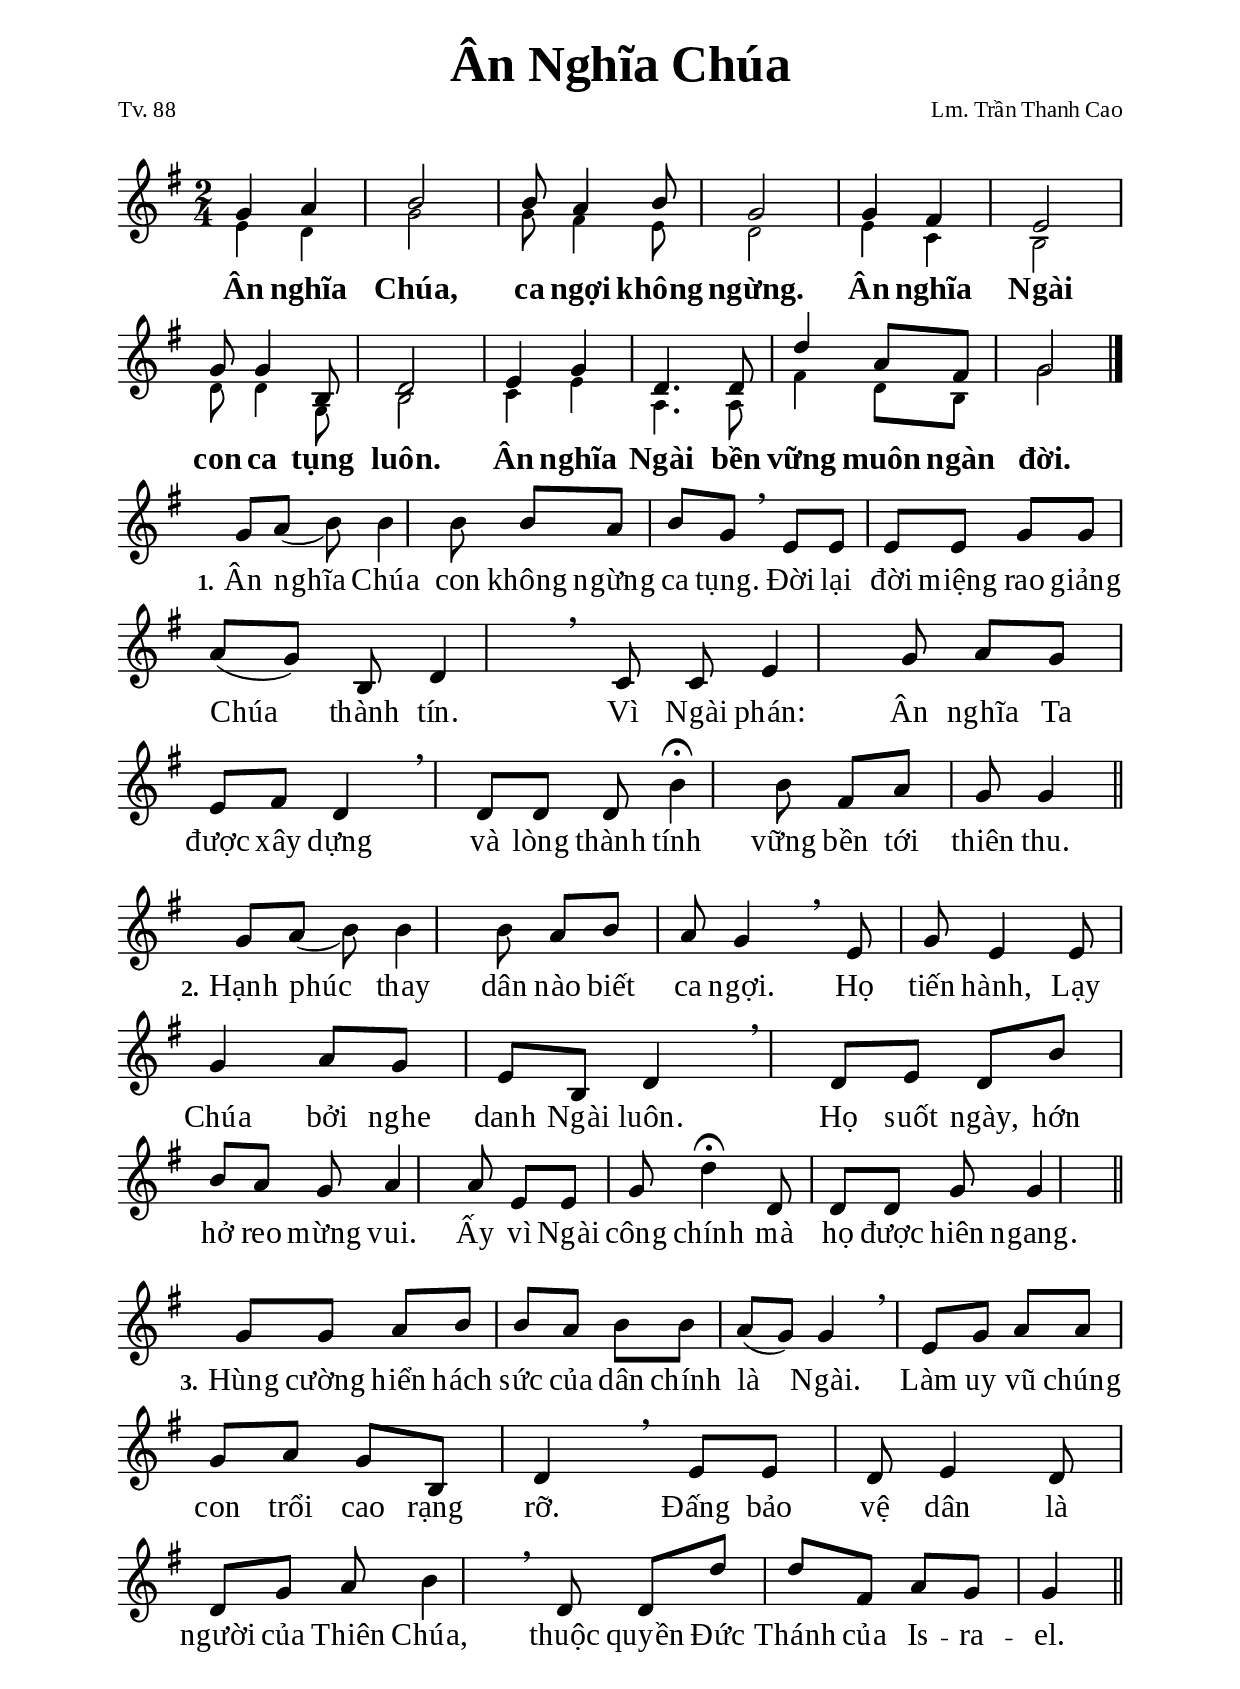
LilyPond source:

% Cài đặt chung
\version "2.20.0"
\include "english.ly"

\header {
  title = \markup { \fontsize #3 "Ân Nghĩa Chúa" }
  poet = "Tv. 88"
  composer = "Lm. Trần Thanh Cao"
  arranger = " "
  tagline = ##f
}

\paper {
  #(set-paper-size "a4")
  top-margin = 10\mm
  bottom-margin = 10\mm
  left-margin = 20\mm
  right-margin = 20\mm
  indent = #0
  #(define fonts
    (make-pango-font-tree
      "Liberation Serif"
      "Liberation Serif"
      "Liberation Serif"
      (/ 20 20)))
  page-count = #1
}

% Nhạc điệp khúc
nhacDiepKhucSop= \relative c'' {
  g4 a |
  b2 |
  b8 a4 b8 |
  g2 |
  g4 fs |
  e2 |
  g8 g4 b,8 |
  d2 |
  e4 g |
  d4. d8 |
  d'4 a8 fs |
  g2 \bar "|."
}

nhacDiepKhucBass= \relative c' {
  e4 d |
  g2 |
  g8 fs4 e8 |
  d2 |
  e4 c |
  b2 |
  d8 d4 g,8 |
  b2 |
  c4 e |
  a,4. a8 |
  fs'4 d8 b |
  g'2
}

% Nhạc phiên khúc
nhacPhienKhucMot = \relative c'' {
  g8 a _(b) b4 b8 b a b g \breathe
  e e e e g g a (g) b, d4 \breathe
  c8 c e4 g8 a g e fs d4 \breathe
  d8 d d b'4 \fermata b8 fs a g g4 \bar "||"
}

nhacPhienKhucHai = \relative c'' {
  g8 a _(b) b4 b8 a b a g4 \breathe
  e8 g e4 e8 g4 a8 g e b d4 \breathe
  d8 e d b' b a g a4 a8 e e g d'4 \fermata
  d,8 d d g g4 \bar "||"
}

nhacPhienKhucBa = \relative c'' {
  g8 g a b b a b b a (g) g4 \breathe
  e8 g a a g a g b, d4 \breathe
  e8 e d e4 d8 d g a b4 \breathe
  d,8 d d' d fs, a g g4 \bar "||"
}

% Lời điệp khúc
loiDiepKhuc = \lyricmode {
  Ân nghĩa Chúa, ca ngợi không ngừng.
  Ân nghĩa Ngài con ca tụng luôn.
  Ân nghĩa Ngài bền vững muôn ngàn đời.
}

% Lời phiên khúc
loiPhienKhucMot = \lyricmode {
  \set stanza = #"1."
  Ân nghĩa Chúa con không ngừng ca tụng.
  Đời lại đời miệng rao giảng Chúa thành tín.
  Vì Ngài phán: Ân nghĩa Ta được xây dựng
  và lòng thành tính vững bền tới thiên thu.
}

loiPhienKhucHai = \lyricmode {
  \set stanza = #"2."
  Hạnh phúc thay dân nào biết ca ngợi.
  Họ tiến hành, Lạy Chúa bởi nghe danh Ngài luôn.
  Họ suốt ngày, hớn hở reo mừng vui.
  Ấy vì Ngài công chính mà họ được hiên ngang.
}

loiPhienKhucBa = \lyricmode {
  \set stanza = #"3."
  Hùng cường hiển hách sức của dân chính là Ngài.
  Làm uy vũ chúng con trổi cao rạng rỡ.
  Đấng bảo vệ dân là người của Thiên Chúa,
  thuộc quyền Đức Thánh của Is -- ra -- el.
}


% Dàn trang
\score {
  \new ChoirStaff <<
    \new Staff = diepKhuc \with {
        \consists "Merge_rests_engraver"
        \magnifyStaff #(magstep +1)
      }
      <<
      \new Voice = beSop {
        \voiceOne \key g \major \time 2/4 \nhacDiepKhucSop
      }
      \new Voice = beBas {
        \override NoteHead.font-size = #-2
        \voiceTwo \key g \major \time 2/4 \nhacDiepKhucBass
      }
    >>
    \new Lyrics \lyricsto beSop \loiDiepKhuc
  >>
  \layout {
    \override Lyrics.LyricText.font-series = #'bold
    \override Lyrics.LyricText.font-size = #+3
    \override Lyrics.LyricSpace.minimum-distance = #0.5
    \override Score.BarNumber.break-visibility = ##(#f #f #f)
    \override Score.SpacingSpanner.uniform-stretching = ##t
  }
}

\score {
  \new ChoirStaff <<
    \new Staff = phienKhuc \with {
        \magnifyStaff #(magstep +1)
      }
      <<
      \new Voice = beSop {
        \key g \major \time 2/4 \nhacPhienKhucMot
      }
    >>
    \new Lyrics \lyricsto beSop \loiPhienKhucMot
  >>
  \layout {
    \override Staff.TimeSignature.transparent = ##t
    \override Lyrics.LyricText.font-size = #+3
    \override Lyrics.LyricSpace.minimum-distance = #0.5
    \override Score.BarNumber.break-visibility = ##(#f #f #f)
    \override Score.SpacingSpanner.uniform-stretching = ##t
    \set Score.barAlways = ##t
    \set Score.defaultBarType = ""
  }
}

\score {
  \new ChoirStaff <<
    \new Staff = phienKhuc \with {
        \magnifyStaff #(magstep +1)
      }
      <<
      \new Voice = beSop {
        \key g \major \time 2/4 \nhacPhienKhucHai
      }
    >>
    \new Lyrics \lyricsto beSop \loiPhienKhucHai
  >>
  \layout {
    \override Staff.TimeSignature.transparent = ##t
    \override Lyrics.LyricText.font-size = #+3
    \override Lyrics.LyricSpace.minimum-distance = #0.5
    \override Score.BarNumber.break-visibility = ##(#f #f #f)
    \override Score.SpacingSpanner.uniform-stretching = ##t
    \set Score.barAlways = ##t
    \set Score.defaultBarType = ""
  }
}

\score {
  \new ChoirStaff <<
    \new Staff = phienKhuc \with {
        \magnifyStaff #(magstep +1)
      }
      <<
      \new Voice = beSop {
        \key g \major \time 2/4 \nhacPhienKhucBa
      }
    >>
    \new Lyrics \lyricsto beSop \loiPhienKhucBa
  >>
  \layout {
    \override Staff.TimeSignature.transparent = ##t
    \override Lyrics.LyricText.font-size = #+3
    \override Lyrics.LyricSpace.minimum-distance = #0.5
    \override Score.BarNumber.break-visibility = ##(#f #f #f)
    \override Score.SpacingSpanner.uniform-stretching = ##t
    \set Score.barAlways = ##t
    \set Score.defaultBarType = ""
  }
}
